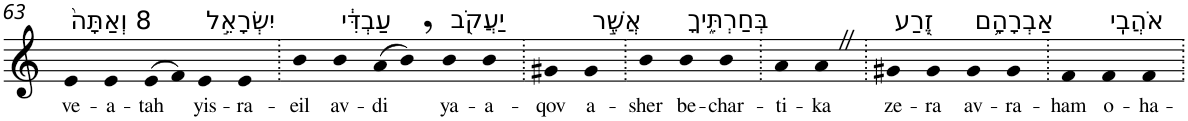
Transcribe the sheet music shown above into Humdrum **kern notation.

**kern	**text
*part1	*part1
*staff1	*staff1
*I"Piano	*
*I'Pno	*
!!LO:PB:g=z
*clefG2	*
*k[]	*
=63	=63
!LO:TX:a:t=8 וְאַתָּה֙	!
!	!LO:LY:b
4e	ve-
!	!LO:LY:b
4e	-a-
!	!LO:LY:b
(>8e	-tah
8f)	.
!LO:TX:a:t=יִשְׂרָאֵ֣ל	!
!	!LO:LY:b
4e	yis-
!	!LO:LY:b
4e	-ra-
=64.	=64.
!	!LO:LY:b
4b	-eil
!LO:TX:a:t=עַבְדִּ֔י	!
!	!LO:LY:b
4b	av-
!	!LO:LY:b
(8a	-di
8b,)	.
!LO:TX:a:t=יַעֲקֹ֖ב	!
!	!LO:LY:b
4b	ya-
!	!LO:LY:b
4b	-a-
=65.	=65.
!	!LO:LY:b
4g#X	-qov
!LO:TX:a:t=אֲשֶׁ֣ר	!
!	!LO:LY:b
4g#	a-
=66.	=66.
!	!LO:LY:b
4b	-sher
!LO:TX:a:t=בְּחַרְתִּ֑יךָ	!
!	!LO:LY:b
4b	be-
!	!LO:LY:b
4b	-char-
=67.	=67.
!	!LO:LY:b
4a	-ti-
!	!LO:LY:b
4aZ	-ka
=68.	=68.
!LO:TX:a:t=זֶ֖רַע	!
!	!LO:LY:b
4g#X	ze-
!	!LO:LY:b
4g#	-ra
!LO:TX:a:t=אַבְרָהָ֥ם	!
!	!LO:LY:b
4g#	av-
!	!LO:LY:b
4g#	-ra-
=69.	=69.
!	!LO:LY:b
4f	-ham
!LO:TX:a:t=אֹהֲבִֽי	!
!	!LO:LY:b
4f	o-
!	!LO:LY:b
4f	-ha-
=.	=.
*-	*-
